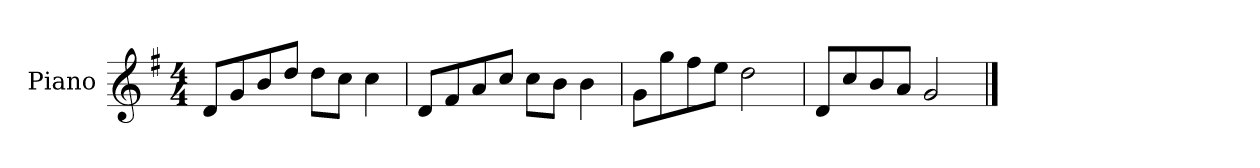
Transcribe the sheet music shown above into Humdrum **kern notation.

**kern
*part1
*staff1
*I"Piano
*I'P-no
*clefG2
*k[f#]
*M4/4
*MM90
=1
8d/L
8g/
8b/
8dd/J
8dd\L
8cc\J
4cc\
=2
8d/L
8f#/
8a/
8cc/J
8cc\L
8b\J
4b\
=3
8g\L
8gg\
8ff#\
8ee\J
2dd\
=4
8d/L
8cc/
8b/
8a/J
2g/
==
*-
